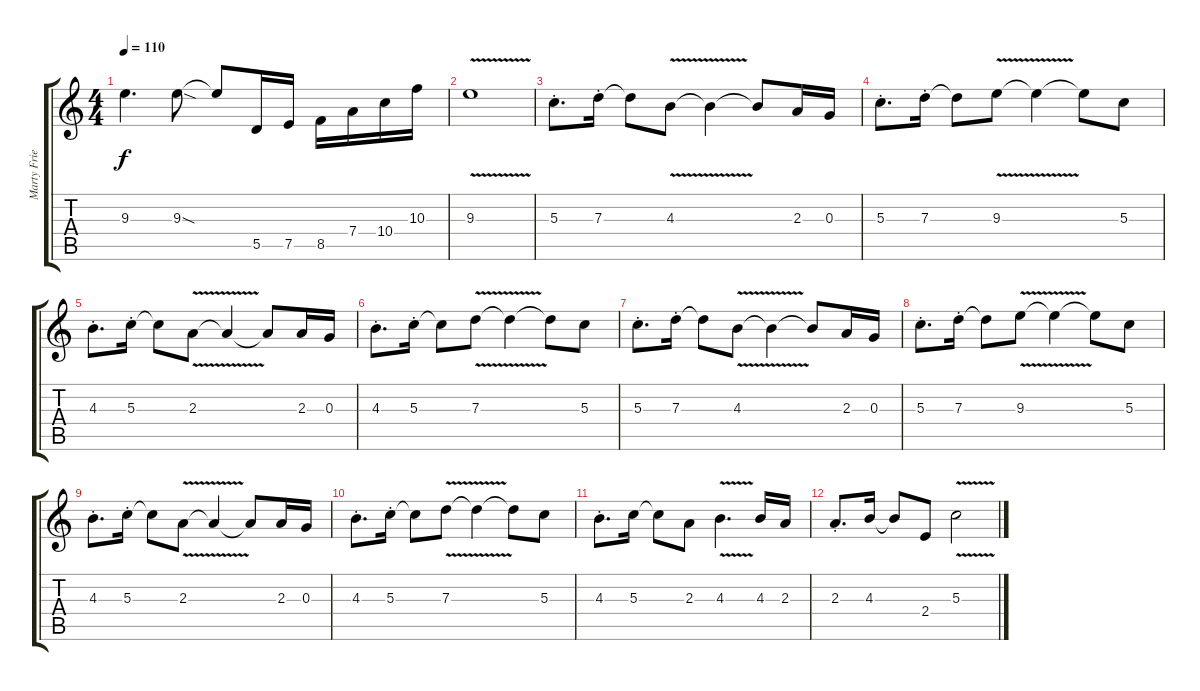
\track ("Marty Friedman" "Marty Frie") {instrument overdrivenguitar}
\staff {score tabs}
\tuning (E4 B3 G3 D3 A2 E2) {hide}
\ts (4 4)
\tempo 110
\clef g2
\ks c
9.3.4{d dy f} 9.3{sod}.8 9.3{t}.8 5.5.16 7.5.16 8.5.16 7.4.16 10.4.16 10.3.16 |
9.3{v}.1 |
5.3{st}.8{d} 7.3{st}.16 7.3{t}.8 4.3{v}.8 4.3{t}.4 4.3{t}.8 2.3.16 0.3.16 |
5.3{st}.8{d} 7.3{st}.16 7.3{t}.8 9.3{v}.8 9.3{t}.4 9.3{t}.8 5.3.8 |
4.3{st}.8{d} 5.3{st}.16 5.3{t}.8 2.3{v}.8 2.3{t}.4 2.3{t}.8 2.3.16 0.3.16 |
4.3{st}.8{d} 5.3{st}.16 5.3{t}.8 7.3{v}.8 7.3{t}.4 7.3{t}.8 5.3.8 |
5.3{st}.8{d} 7.3{st}.16 7.3{t}.8 4.3{v}.8 4.3{t}.4 4.3{t}.8 2.3.16 0.3.16 |
5.3{st}.8{d} 7.3{st}.16 7.3{t}.8 9.3{v}.8 9.3{t}.4 9.3{t}.8 5.3.8 |
4.3{st}.8{d} 5.3{st}.16 5.3{t}.8 2.3{v}.8 2.3{t}.4 2.3{t}.8 2.3.16 0.3.16 |
4.3{st}.8{d} 5.3{st}.16 5.3{t}.8 7.3{v}.8 7.3{t}.4 7.3{t}.8 5.3.8 |
4.3{st}.8{d} 5.3.16 5.3{t}.8 2.3.8 4.3{v}.4{d} 4.3.16 2.3.16 |
2.3{st}.8{d} 4.3.16 4.3{t}.8 2.4.8 5.3{v}.2
